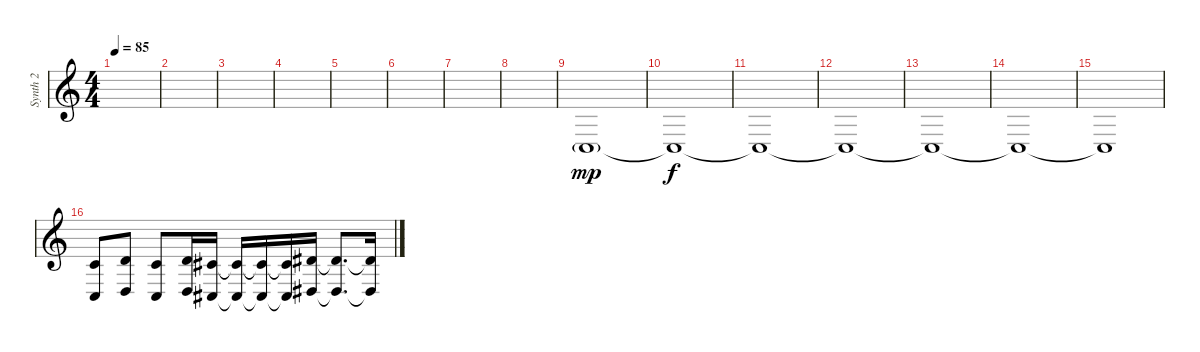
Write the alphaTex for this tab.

\track ("Synth 2" "Synth 2") {instrument stringensemble1}
\staff {score}
\tuning (E4 B3 G3 D3 A2 E2) {hide}
\ts (4 4)
\tempo 85
\clef g2
\ks c
|
|
|
|
|
|
|
|
3.5{g}.1{dy mp instrument pad8sweep} |
3.5{t}.1{dy f} |
3.5{t}.1 |
3.5{t}.1 |
3.5{t}.1 |
3.5{t}.1 |
3.5{t}.1 |
(5.3 3.5).8 (7.3 5.5).8 (5.3 3.5).8 (7.3 5.5).16 (6.3 4.5).16 (6.3{t} 4.5{t}).16 (6.3{t} 4.5{t}).16 (6.3{t} 4.5{t}).16 (8.3 6.5).16 (8.3{t} 6.5{t}).8{d} (8.3{t} 6.5{t}).16
